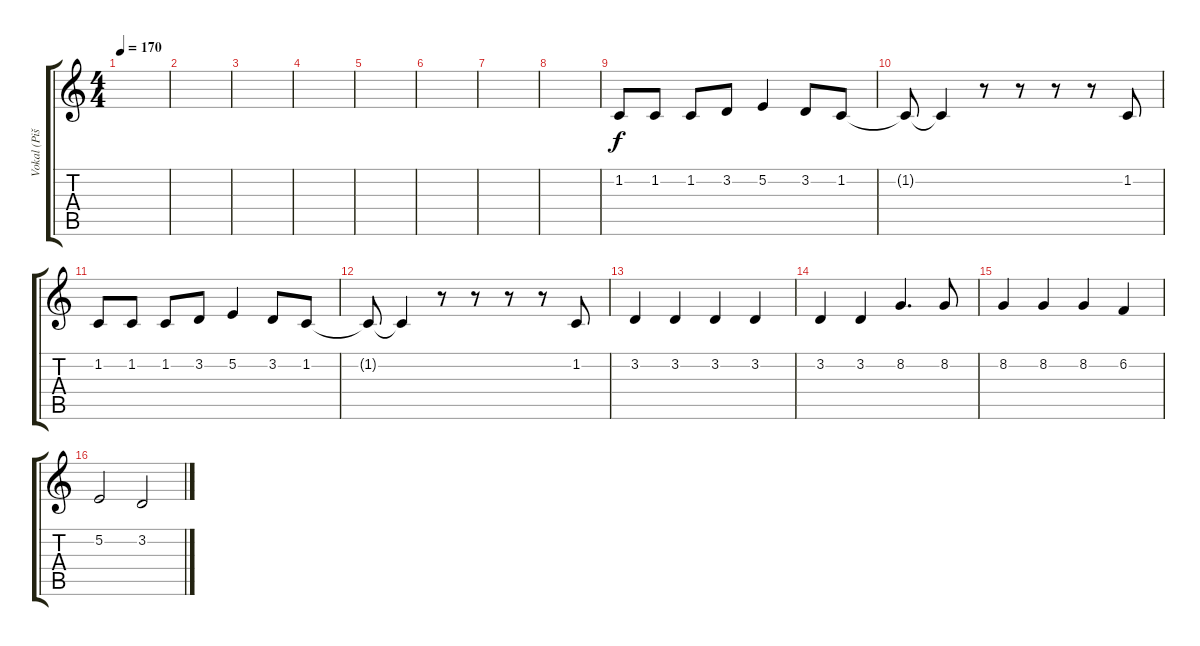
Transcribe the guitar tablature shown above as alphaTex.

\track ("Vokal (Pištek)" "Vokal (Piš") {instrument lead2sawtooth}
\staff {score tabs}
\tuning (E4 B3 G3 D3 A2 E2) {hide}
\ts (4 4)
\tempo 170
\clef g2
\ks c
|
|
|
|
|
|
|
|
1.2.8 1.2.8 1.2.8 3.2.8 5.2.4 3.2.8 1.2.8 |
1.2{t}.8 1.2{t}.4 r.8 r.8 r.8 r.8 1.2.8 |
1.2.8 1.2.8 1.2.8 3.2.8 5.2.4 3.2.8 1.2.8 |
1.2{t}.8 1.2{t}.4 r.8 r.8 r.8 r.8 1.2.8 |
3.2.4 3.2.4 3.2.4 3.2.4 |
3.2.4 3.2.4 8.2.4{d} 8.2.8 |
8.2.4 8.2.4 8.2.4 6.2.4 |
5.2.2 3.2.2
